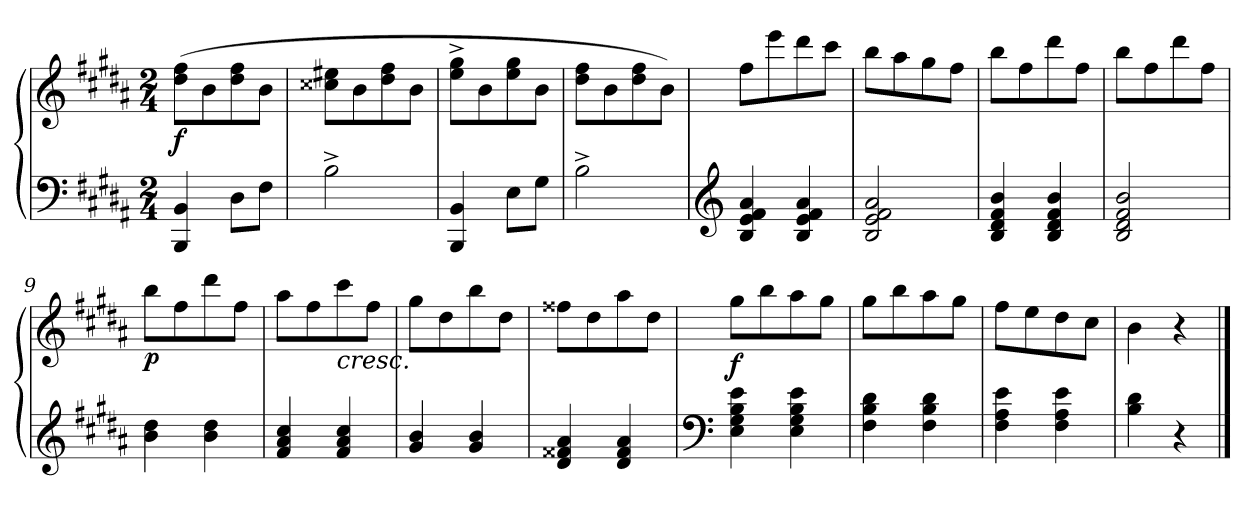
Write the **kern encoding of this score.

**kern	**kern	**dynam
*part1	*part1	*part1
*staff2	*staff1	*staff1/2
*clefF4	*clefG2	*
*k[f#c#g#d#a#]	*k[f#c#g#d#a#]	*
*B:	*B:	*
*M2/4	*M2/4	*
*MM110	*MM110	*
=1	=1	=1
!	!	!LO:DY:b
4BBB/ 4BB/	(>8dd#\>> 8ff#\>>L	f
.	8b\	.
8D#\L	8dd#\ 8ff#\	.
8F#\J	8b\J	.
=2	=2	=2
2B^>\	8cc##X\ 8ee#X\L	.
.	8b\	.
.	8dd#\ 8ff#\	.
.	8b\J	.
=3	=3	=3
4BBB/ 4BB/	8ee\^> 8gg#\^>L	.
.	8b\	.
8E\L	8ee\ 8gg#\	.
8G#\J	8b\J	.
=4	=4	=4
2B^>\	8dd#\ 8ff#\L	.
.	8b\	.
.	8dd#\ 8ff#\	.
.	8b\J)	.
!!LO:LB:g=z
=5	=5	=5
*clefG2	*	*
4B/ 4e/ 4f#/ 4a#/	8ff#>\L	.
.	8eee>\	.
4B/ 4e/ 4f#/ 4a#/	8ddd#\	.
.	8ccc#\J	.
=6	=6	=6
2B/ 2e/ 2f#/ 2a#/	8bb>\L	.
.	8aa#\	.
.	8gg#\	.
.	8ff#>\J	.
=7	=7	=7
4B/ 4d#/ 4f#/ 4b/	8bb\L	.
.	8ff#\	.
4B/ 4d#/ 4f#/ 4b/	8ddd#\	.
.	8ff#\J	.
=8	=8	=8
2B/ 2d#/ 2f#/ 2b/	8bb\L	.
.	8ff#\	.
.	8ddd#\	.
.	8ff#\J	.
!!LO:LB:g=z
=9	=9	=9
!	!	!LO:DY:b
4b\ 4dd#\	8bb\L	p
.	8ff#\	.
4b\ 4dd#\	8ddd#\	.
.	8ff#\J	.
=10	=10	=10
4f#/ 4a#/ 4cc#/	8aa#\L	.
.	8ff#\	.
!	!LO:TX:b:i:t=cresc.	!
4f#/ 4a#/ 4cc#/	8ccc#\	.
.	8ff#\J	.
=11	=11	=11
4g#/ 4b/	8gg#>\L	.
.	8dd#\	.
4g#/ 4b/	8bb\	.
.	8dd#\J	.
=12	=12	=12
4d#/ 4f##X/ 4a#/	8ff##X>\L	.
.	8dd#\	.
4d#/ 4f##/ 4a#/	8aa#\	.
.	8dd#\J	.
!!LO:LB:g=z
=13	=13	=13
*clefF4	*	*
!	!	!LO:DY:b
4E\ 4G#\ 4B\ 4e\	8gg#>\L	f
.	8bb\	.
4E\ 4G#\ 4B\ 4e\	8aa#\	.
.	8gg#\J	.
=14	=14	=14
4F#\ 4B\ 4d#\	8gg#\L	.
.	8bb\	.
4F#\ 4B\ 4d#\	8aa#\	.
.	8gg#\J	.
=15	=15	=15
4F#\ 4A#\ 4e\	8ff#\L	.
.	8ee>\	.
4F#\ 4A#\ 4e\	8dd#\	.
.	8cc#\J	.
=16	=16	=16
4B\ 4d#\	4b\	.
4r	4r	.
==	==	==
*-	*-	*-
